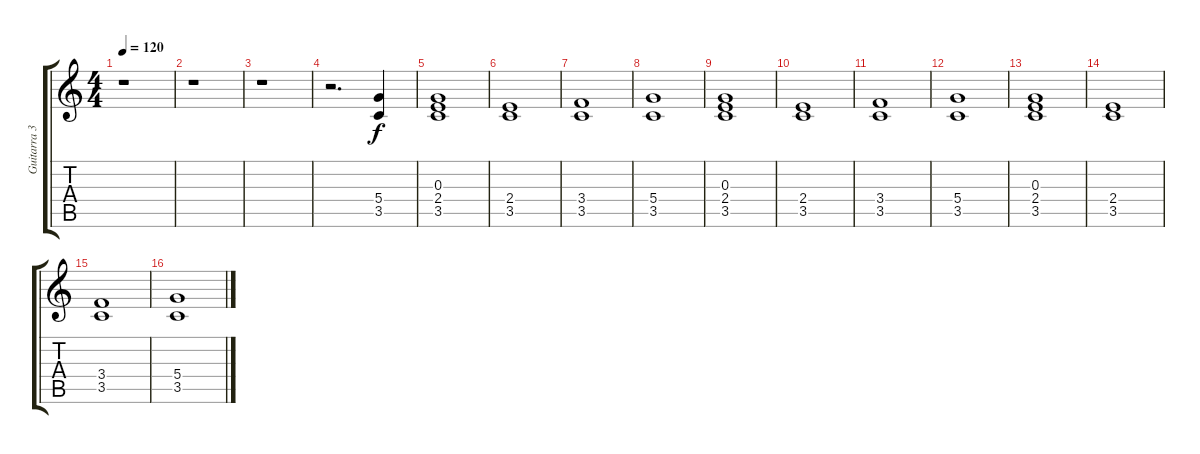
\track ("Guitarra 3" "Guitarra 3") {instrument distortionguitar}
\staff {score tabs}
\tuning (E4 B3 G3 D3 A2 E2) {hide}
\ts (4 4)
\tempo 120
\clef g2
\ks c
r.1{dy f instrument distortionguitar} |
r.1 |
r.1 |
r.2{d} (5.4 3.5).4 |
(0.3 2.4 3.5).1 |
(2.4 3.5).1 |
(3.4 3.5).1 |
(5.4 3.5).1 |
(0.3 2.4 3.5).1 |
(2.4 3.5).1 |
(3.4 3.5).1 |
(5.4 3.5).1 |
(0.3 2.4 3.5).1 |
(2.4 3.5).1 |
(3.4 3.5).1 |
(5.4 3.5).1
